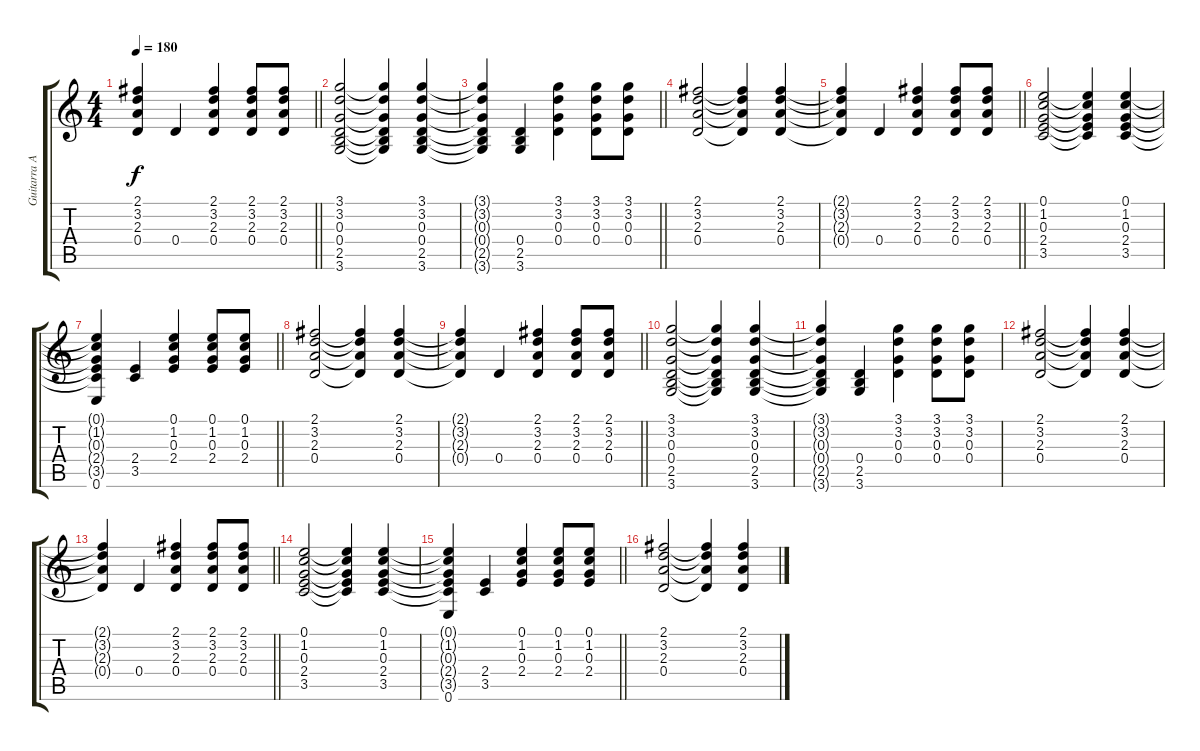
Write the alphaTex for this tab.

\track ("Guitarra Acustica" "Guitarra A") {instrument acousticguitarsteel}
\staff {score tabs}
\tuning (E4 B3 G3 D3 A2 E2) {hide}
\ts (4 4)
\tempo 180
\clef g2
\barLineRight lightlight
\ks c
(2.1{t} 3.2{t} 2.3{t} 0.4{t}).4{dy f} 0.4.4 (2.1 3.2 2.3 0.4).4 (2.1 3.2 2.3 0.4).8 (2.1 3.2 2.3 0.4).8 |
(3.1 3.2 0.3 0.4 2.5 3.6).2 (3.1{t} 3.2{t} 0.3{t} 0.4{t} 2.5{t} 3.6{t}).4 (3.1 3.2 0.3 0.4 2.5 3.6).4 |
\barLineRight lightlight
(3.1{t} 3.2{t} 0.3{t} 0.4{t} 2.5{t} 3.6{t}).4 (0.4 2.5 3.6).4 (3.1 3.2 0.3 0.4).4 (3.1 3.2 0.3 0.4).8 (3.1 3.2 0.3 0.4).8 |
(2.1 3.2 2.3 0.4).2 (2.1{t} 3.2{t} 2.3{t} 0.4{t}).4 (2.1 3.2 2.3 0.4).4 |
\barLineRight lightlight
(2.1{t} 3.2{t} 2.3{t} 0.4{t}).4 0.4.4 (2.1 3.2 2.3 0.4).4 (2.1 3.2 2.3 0.4).8 (2.1 3.2 2.3 0.4).8 |
(0.1 1.2 0.3 2.4 3.5).2 (0.1{t} 1.2{t} 0.3{t} 2.4{t} 3.5{t}).4 (0.1 1.2 0.3 2.4 3.5).4 |
\barLineRight lightlight
(0.1{t} 1.2{t} 0.3{t} 2.4{t} 3.5{t} 0.6).4 (2.4 3.5).4 (0.1 1.2 0.3 2.4).4 (0.1 1.2 0.3 2.4).8 (0.1 1.2 0.3 2.4).8 |
(2.1 3.2 2.3 0.4).2 (2.1{t} 3.2{t} 2.3{t} 0.4{t}).4 (2.1 3.2 2.3 0.4).4 |
\barLineRight lightlight
(2.1{t} 3.2{t} 2.3{t} 0.4{t}).4 0.4.4 (2.1 3.2 2.3 0.4).4 (2.1 3.2 2.3 0.4).8 (2.1 3.2 2.3 0.4).8 |
(3.1 3.2 0.3 0.4 2.5 3.6).2 (3.1{t} 3.2{t} 0.3{t} 0.4{t} 2.5{t} 3.6{t}).4 (3.1 3.2 0.3 0.4 2.5 3.6).4 |
(3.1{t} 3.2{t} 0.3{t} 0.4{t} 2.5{t} 3.6{t}).4 (0.4 2.5 3.6).4 (3.1 3.2 0.3 0.4).4 (3.1 3.2 0.3 0.4).8 (3.1 3.2 0.3 0.4).8 |
(2.1 3.2 2.3 0.4).2 (2.1{t} 3.2{t} 2.3{t} 0.4{t}).4 (2.1 3.2 2.3 0.4).4 |
\barLineRight lightlight
(2.1{t} 3.2{t} 2.3{t} 0.4{t}).4 0.4.4 (2.1 3.2 2.3 0.4).4 (2.1 3.2 2.3 0.4).8 (2.1 3.2 2.3 0.4).8 |
(0.1 1.2 0.3 2.4 3.5).2 (0.1{t} 1.2{t} 0.3{t} 2.4{t} 3.5{t}).4 (0.1 1.2 0.3 2.4 3.5).4 |
\barLineRight lightlight
(0.1{t} 1.2{t} 0.3{t} 2.4{t} 3.5{t} 0.6).4 (2.4 3.5).4 (0.1 1.2 0.3 2.4).4 (0.1 1.2 0.3 2.4).8 (0.1 1.2 0.3 2.4).8 |
(2.1 3.2 2.3 0.4).2 (2.1{t} 3.2{t} 2.3{t} 0.4{t}).4 (2.1 3.2 2.3 0.4).4
